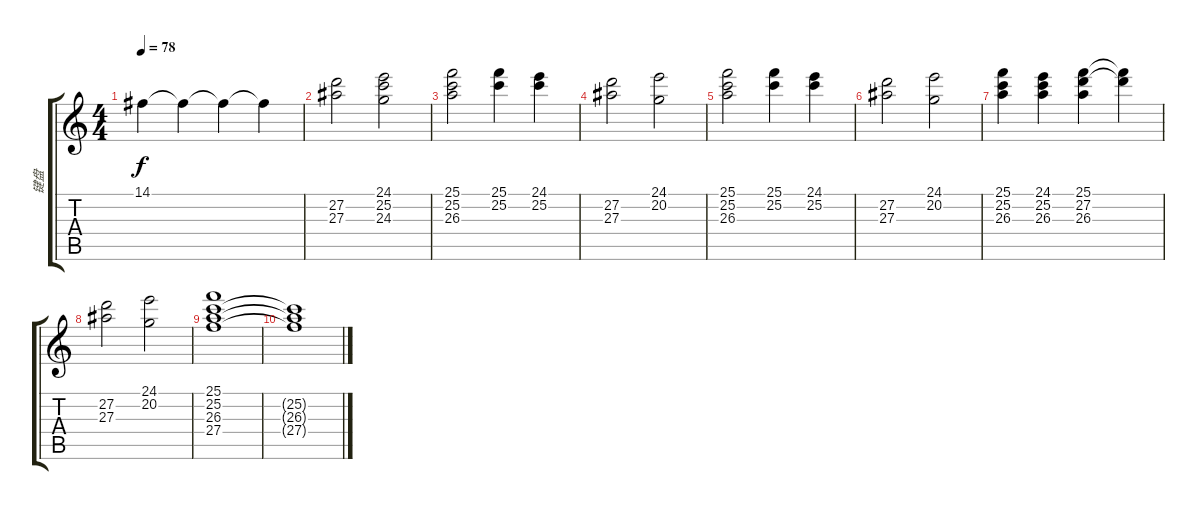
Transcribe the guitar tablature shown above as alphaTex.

\track ("键盘" "键盘") {instrument stringensemble1}
\staff {score tabs}
\tuning (E4 B3 G3 D3 A2 E2) {hide}
\ts (4 4)
\tempo 78
\clef g2
\ks c
14.1.4{dy f} 14.1{t}.4 14.1{t}.4 14.1{t}.4 |
(27.2 27.3).2 (24.1 25.2 24.3).2 |
(25.1 25.2 26.3).2 (25.1 25.2).4 (24.1 25.2).4 |
(27.2 27.3).2 (24.1 20.2).2 |
(25.1 25.2 26.3).2 (25.1 25.2).4 (24.1 25.2).4 |
(27.2 27.3).2 (24.1 20.2).2 |
(25.1 25.2 26.3).4 (24.1 25.2 26.3).4 (25.1 27.2 26.3).4 (25.1{t} 27.2{t}).4 |
(27.2 27.3).2 (24.1 20.2).2 |
(25.1 25.2 26.3 27.4).1{volume 6} |
(25.2{t} 26.3{t} 27.4{t}).1
